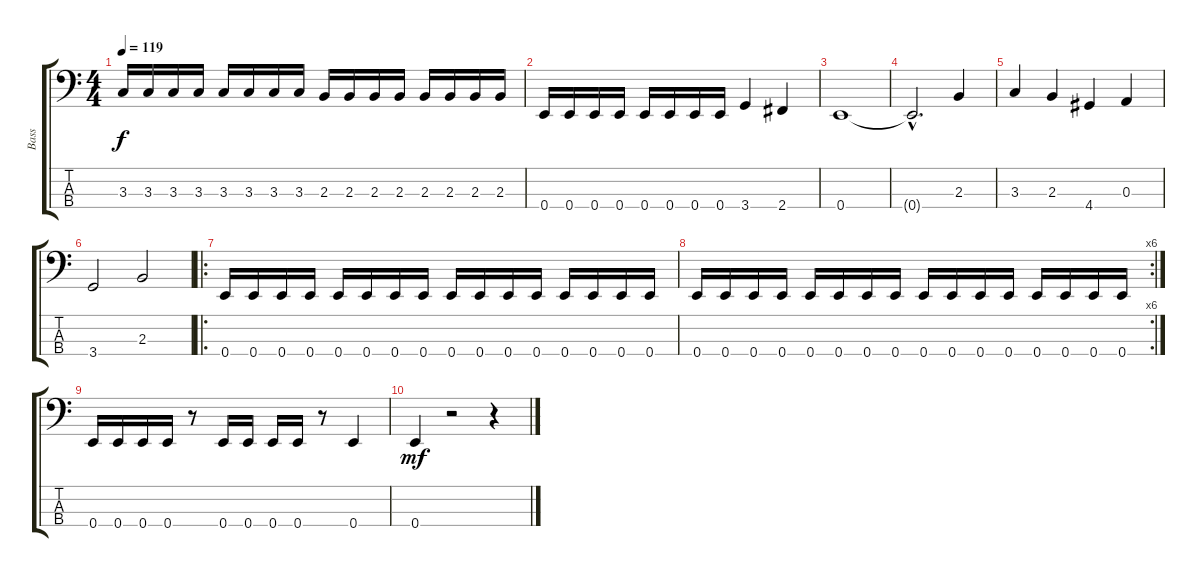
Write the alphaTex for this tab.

\track ("Bass" "Bass") {instrument electricbasspick}
\staff {score tabs}
\tuning (G2 D2 A1 E1) {hide}
\ts (4 4)
\tempo 119
\clef f4
\ks c
3.3.16{dy f} 3.3.16 3.3.16 3.3.16 3.3.16 3.3.16 3.3.16 3.3.16 2.3.16 2.3.16 2.3.16 2.3.16 2.3.16 2.3.16 2.3.16 2.3.16 |
0.4.16 0.4.16 0.4.16 0.4.16 0.4.16 0.4.16 0.4.16 0.4.16 3.4.4 2.4.4 |
0.4.1 |
0.4{hac t}.2{d} 2.3.4 |
3.3.4 2.3.4 4.4.4 0.3.4 |
3.4.2 2.3.2 |
\ro
0.4.16 0.4.16 0.4.16 0.4.16 0.4.16 0.4.16 0.4.16 0.4.16 0.4.16 0.4.16 0.4.16 0.4.16 0.4.16 0.4.16 0.4.16 0.4.16 |
\rc 6
0.4.16 0.4.16 0.4.16 0.4.16 0.4.16 0.4.16 0.4.16 0.4.16 0.4.16 0.4.16 0.4.16 0.4.16 0.4.16 0.4.16 0.4.16 0.4.16 |
0.4.16 0.4.16 0.4.16 0.4.16 r.8 0.4.16 0.4.16 0.4.16 0.4.16 r.8 0.4.4 |
0.4.4{dy mf} r.2 r.4
